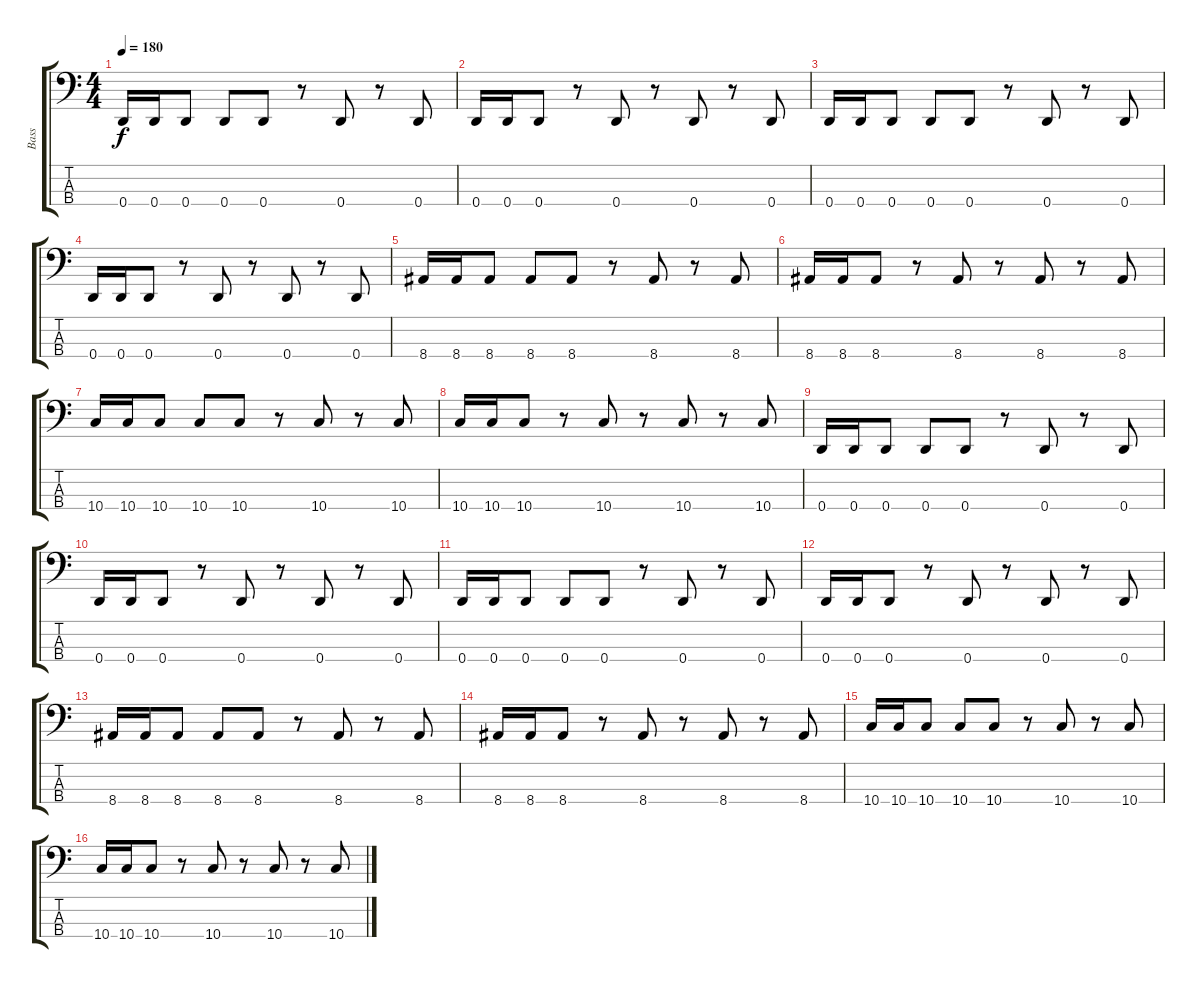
\track ("Bass" "Bass") {instrument electricbassfinger}
\staff {score tabs}
\tuning (F2 C2 G1 D1) {hide}
\ts (4 4)
\section ("" "")
\tempo 180
\clef f4
\ks c
0.4.16{dy f} 0.4.16 0.4.8 0.4.8 0.4.8 r.8 0.4.8 r.8 0.4.8 |
0.4.16 0.4.16 0.4.8 r.8 0.4.8 r.8 0.4.8 r.8 0.4.8 |
0.4.16 0.4.16 0.4.8 0.4.8 0.4.8 r.8 0.4.8 r.8 0.4.8 |
0.4.16 0.4.16 0.4.8 r.8 0.4.8 r.8 0.4.8 r.8 0.4.8 |
8.4.16 8.4.16 8.4.8 8.4.8 8.4.8 r.8 8.4.8 r.8 8.4.8 |
8.4.16 8.4.16 8.4.8 r.8 8.4.8 r.8 8.4.8 r.8 8.4.8 |
10.4.16 10.4.16 10.4.8 10.4.8 10.4.8 r.8 10.4.8 r.8 10.4.8 |
10.4.16 10.4.16 10.4.8 r.8 10.4.8 r.8 10.4.8 r.8 10.4.8 |
0.4.16 0.4.16 0.4.8 0.4.8 0.4.8 r.8 0.4.8 r.8 0.4.8 |
0.4.16 0.4.16 0.4.8 r.8 0.4.8 r.8 0.4.8 r.8 0.4.8 |
0.4.16 0.4.16 0.4.8 0.4.8 0.4.8 r.8 0.4.8 r.8 0.4.8 |
0.4.16 0.4.16 0.4.8 r.8 0.4.8 r.8 0.4.8 r.8 0.4.8 |
8.4.16 8.4.16 8.4.8 8.4.8 8.4.8 r.8 8.4.8 r.8 8.4.8 |
8.4.16 8.4.16 8.4.8 r.8 8.4.8 r.8 8.4.8 r.8 8.4.8 |
10.4.16 10.4.16 10.4.8 10.4.8 10.4.8 r.8 10.4.8 r.8 10.4.8 |
10.4.16 10.4.16 10.4.8 r.8 10.4.8 r.8 10.4.8 r.8 10.4.8
